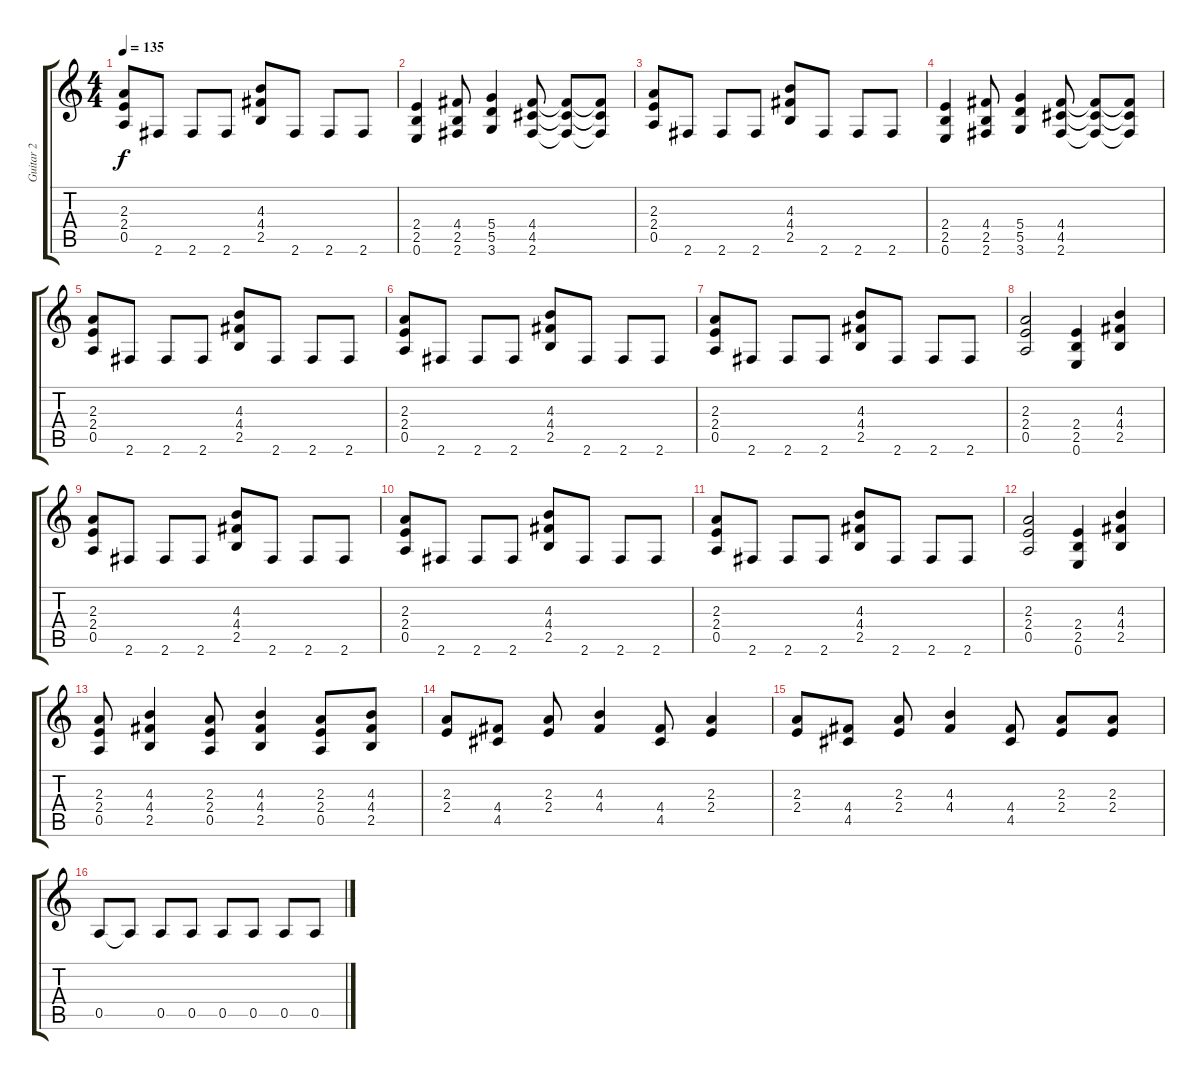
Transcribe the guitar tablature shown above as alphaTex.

\track ("Guitar 2" "Guitar 2") {instrument overdrivenguitar}
\staff {score tabs}
\tuning (E4 B3 G3 D3 A2 E2) {hide}
\ts (4 4)
\tempo 135
\clef g2
\ks c
(2.3 2.4 0.5).8{dy f} 2.6.8 2.6.8 2.6.8 (4.3 4.4 2.5).8 2.6.8 2.6.8 2.6.8 |
(2.4 2.5 0.6).4 (4.4 2.5 2.6).8 (5.4 5.5 3.6).4 (4.4 4.5 2.6).8 (4.4{t} 4.5{t} 2.6{t}).8 (4.4{t} 4.5{t} 2.6{t}).8 |
(2.3 2.4 0.5).8 2.6.8 2.6.8 2.6.8 (4.3 4.4 2.5).8 2.6.8 2.6.8 2.6.8 |
(2.4 2.5 0.6).4 (4.4 2.5 2.6).8 (5.4 5.5 3.6).4 (4.4 4.5 2.6).8 (4.4{t} 4.5{t} 2.6{t}).8 (4.4{t} 4.5{t} 2.6{t}).8 |
(2.3 2.4 0.5).8 2.6.8 2.6.8 2.6.8 (4.3 4.4 2.5).8 2.6.8 2.6.8 2.6.8 |
(2.3 2.4 0.5).8 2.6.8 2.6.8 2.6.8 (4.3 4.4 2.5).8 2.6.8 2.6.8 2.6.8 |
(2.3 2.4 0.5).8 2.6.8 2.6.8 2.6.8 (4.3 4.4 2.5).8 2.6.8 2.6.8 2.6.8 |
(2.3 2.4 0.5).2 (2.4 2.5 0.6).4 (4.3 4.4 2.5).4 |
(2.3 2.4 0.5).8 2.6.8 2.6.8 2.6.8 (4.3 4.4 2.5).8 2.6.8 2.6.8 2.6.8 |
(2.3 2.4 0.5).8 2.6.8 2.6.8 2.6.8 (4.3 4.4 2.5).8 2.6.8 2.6.8 2.6.8 |
(2.3 2.4 0.5).8 2.6.8 2.6.8 2.6.8 (4.3 4.4 2.5).8 2.6.8 2.6.8 2.6.8 |
(2.3 2.4 0.5).2 (2.4 2.5 0.6).4 (4.3 4.4 2.5).4 |
(2.3 2.4 0.5).8 (4.3 4.4 2.5).4 (2.3 2.4 0.5).8 (4.3 4.4 2.5).4 (2.3 2.4 0.5).8 (4.3 4.4 2.5).8 |
(2.3 2.4).8 (4.4 4.5).8 (2.3 2.4).8 (4.3 4.4).4 (4.4 4.5).8 (2.3 2.4).4 |
(2.3 2.4).8 (4.4 4.5).8 (2.3 2.4).8 (4.3 4.4).4 (4.4 4.5).8 (2.3 2.4).8 (2.3 2.4).8 |
0.5.8 0.5{t}.8 0.5.8 0.5.8 0.5.8 0.5.8 0.5.8 0.5.8
